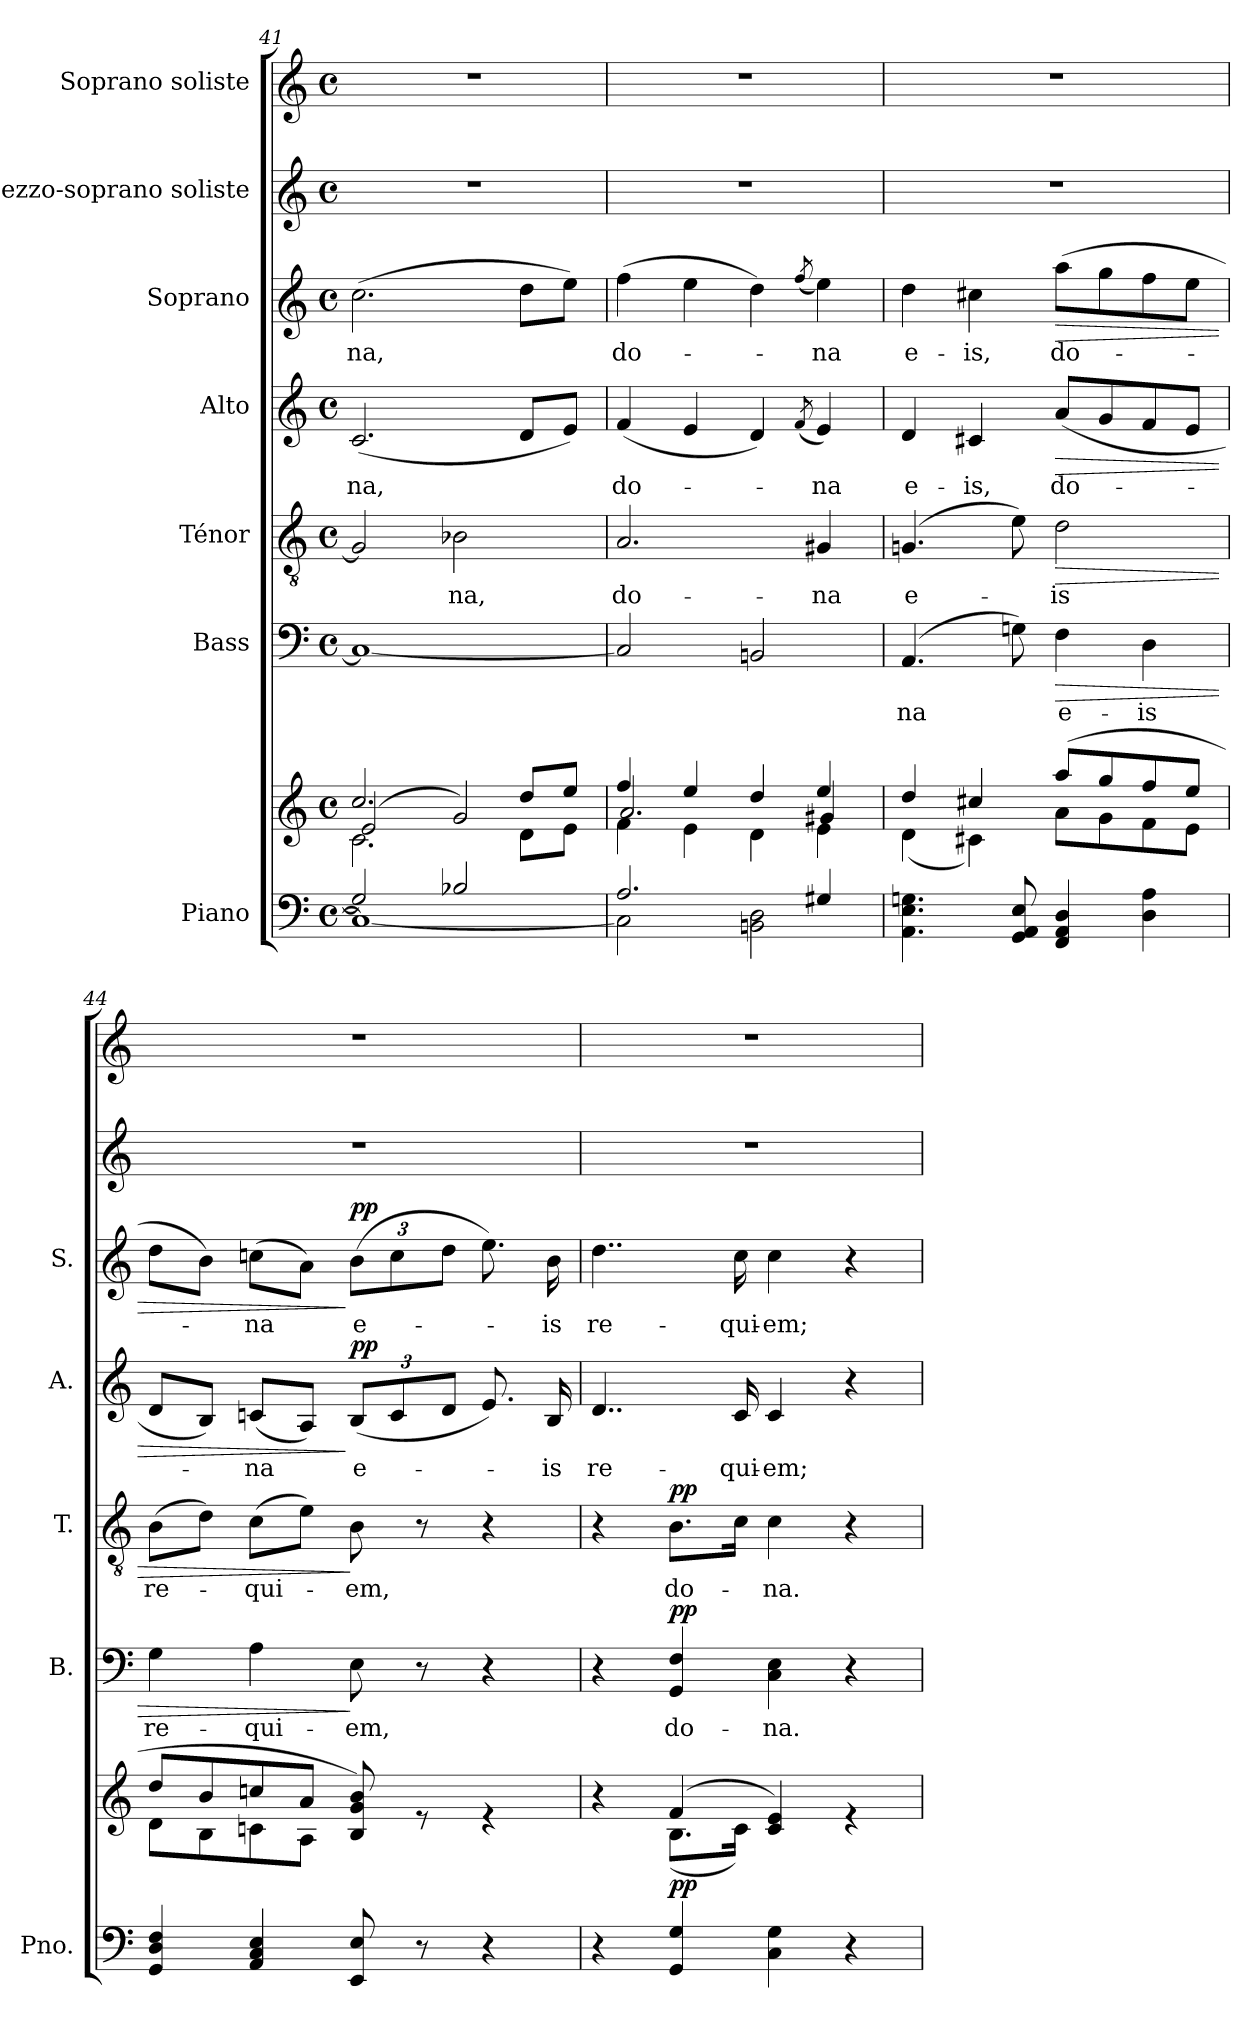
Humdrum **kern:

**kern	**kern	**dynam	**kern	**text	**dynam	**kern	**text	**dynam	**kern	**text	**dynam	**kern	**text	**dynam	**kern	**kern
*part7	*part7	*part7	*part6	*part6	*part6	*part5	*part5	*part5	*part4	*part4	*part4	*part3	*part3	*part3	*part2	*part1
*staff8	*staff7	*staff7/8	*staff6	*staff6	*staff6	*staff5	*staff5	*staff5	*staff4	*staff4	*staff4	*staff3	*staff3	*staff3	*staff2	*staff1
*I"Piano	*	*	*I"Bass	*	*	*I"Ténor	*	*	*I"Alto	*	*	*I"Soprano	*	*	*I"Mezzo-soprano soliste	*I"Soprano soliste
*I'Pno.	*	*	*I'B.	*	*	*I'T.	*	*	*I'A.	*	*	*I'S.	*	*	*	*
*clefF4	*clefG2	*	*clefF4	*	*	*clefGv2	*	*	*clefG2	*	*	*clefG2	*	*	*clefG2	*clefG2
*k[]	*k[]	*	*k[]	*	*	*k[]	*	*	*k[]	*	*	*k[]	*	*	*k[]	*k[]
*M4/4	*M4/4	*	*M4/4	*	*	*M4/4	*	*	*M4/4	*	*	*M4/4	*	*	*M4/4	*M4/4
*met(c)	*met(c)	*	*met(c)	*	*	*met(c)	*	*	*met(c)	*	*	*met(c)	*	*	*met(c)	*met(c)
=41	=41	=41	=41	=41	=41	=41	=41	=41	=41	=41	=41	=41	=41	=41	=41	=41
*^	*^	*	*	*	*	*	*	*	*	*	*	*	*	*	*	*
*	*	*	*^	*	*	*	*	*	*	*	*	*	*	*	*	*	*	*
2G/]	1C_	2.cc/	2.c\	(2e/	.	1C_	.	.	2G/]	.	.	(>2.c/	-na,	.	(2.cc\	-na,	.	1r	1r
2B-X/	.	.	.	2g/)	.	.	.	.	2B-X\	-na,	.	.	.	.	.	.	.	.	.
.	.	8dd/L	8d\L	.	.	.	.	.	.	.	.	8d/L	.	.	8dd\L	.	.	.	.
.	.	8ee/J	8e\J	.	.	.	.	.	.	.	.	8e/J)	.	.	8ee\J)	.	.	.	.
=42	=42	=42	=42	=42	=42	=42	=42	=42	=42	=42	=42	=42	=42	=42	=42	=42	=42	=42	=42
2.A/	2C\]	4ff/	4f\	2.a/	.	2C/]	.	.	2.A/	do-	.	(>4f/	do-	.	(4ff\	do-	.	1r	1r
.	.	4ee/	4e\	.	.	.	.	.	.	.	.	4e/	.	.	4ee\	.	.	.	.
.	2BBn\ 2D\	4dd/	4d\	.	.	2BBn/	.	.	.	.	.	4d/)	.	.	4dd\)	.	.	.	.
.	.	.	.	.	.	.	.	.	.	.	.	(8qf/	.	.	(8qff/	.	.	.	.
4G#X/	.	4ee/	4e\	4g#X/	.	.	.	.	4G#X/	-na	.	4e/)	-na	.	4ee\)	-na	.	.	.
*v	*v	*	*	*	*	*	*	*	*	*	*	*	*	*	*	*	*	*	*
*	*	*v	*v	*	*	*	*	*	*	*	*	*	*	*	*	*	*	*
=43	=43	=43	=43	=43	=43	=43	=43	=43	=43	=43	=43	=43	=43	=43	=43	=43	=43
4.AA\ 4.E\ 4.Gn\	4dd/	(4d\	.	(4.AA/	-na	.	(4.Gn/	e-	.	4d/	e-	.	4dd\	e-	.	1r	1r
.	4cc#X/	4c#X\)	.	.	.	.	.	.	.	4c#X/	-is,	.	4cc#X\	-is,	.	.	.
8GG/ 8AA/ 8E/	.	.	.	8Gn\)	.	.	8e\)	.	.	.	.	.	.	.	.	.	.
!	!	!	!	!	!	!LO:HP:b	!	!	!LO:HP:b	!	!	!LO:HP:b	!	!	!LO:HP:b	!	!
4FF/ 4AA/ 4D/	(8aa/L	8a\L	.	4F\	e-	>	2d\	-is	>	(>8a/L	do-	>	(8aa\L	do-	>	.	.
.	8gg/	8g\	.	.	.	.	.	.	.	8g/	.	.	8gg\	.	.	.	.
4D\ 4A\	8ff/	8f\	.	4D\	-is	.	.	.	.	8f/	.	.	8ff\	.	.	.	.
.	8ee/J	8e\J	.	.	.	.	.	.	.	8e/J	.	.	8ee\J	.	.	.	.
=44	=44	=44	=44	=44	=44	=44	=44	=44	=44	=44	=44	=44	=44	=44	=44	=44	=44
4GG/ 4D/ 4F/	8dd/L	8d\L	.	4G\	re-	.	(8B\L	re-	.	8d/L	.	.	8dd\L	.	.	1r	1r
.	8b/	8B\	.	.	.	.	8d\J)	.	.	8B/J)	.	.	8b\J)	.	.	.	.
4AA/ 4C/ 4E/	8ccn/	8cn\	.	4A\	-qui-	.	(8c\L	-qui-	.	(>8cn/L	-na	.	(8ccn\L	-na	.	.	.
.	8a/J	8A\J	.	.	.	.	8e\J)	.	.	8A/J)	.	.	8a\J)	.	.	.	.
*	*	*	*	*	*	*	*	*	*	*Xbrackettup	*	*	*Xbrackettup	*	*	*	*
!	!	!	!	!	!	!	!	!	!	!	!	!LO:DY:n=1:a	!	!	!LO:DY:n=1:a	!	!
8EE/ 8E/	8B/ 8g/ 8b/)	2ryy	.	8E\	-em,	]	8B\	-em,	]	(>12B/L	e-	] pp	(12b\L	e-	] pp	.	.
.	.	.	.	.	.	.	.	.	.	12c/	.	.	12cc\	.	.	.	.
8r	8re	.	.	8r	.	.	8r	.	.	.	.	.	.	.	.	.	.
.	.	.	.	.	.	.	.	.	.	12d/J	.	.	12dd\J	.	.	.	.
4r	4re	.	.	4r	.	.	4r	.	.	8.e/)	.	.	8.ee\)	.	.	.	.
.	.	.	.	.	.	.	.	.	.	16B/	-is	.	16b\	-is	.	.	.
=45	=45	=45	=45	=45	=45	=45	=45	=45	=45	=45	=45	=45	=45	=45	=45	=45	=45
4r	4r	4ryy	.	4r	.	.	4r	.	.	4..d/	re-	.	4..dd\	re-	.	1r	1r
!	!	!	!LO:DY:a=2	!	!	!LO:DY:a	!	!	!LO:DY:a	!	!	!	!	!	!	!	!
4GG/ 4G/	(4f/	(8.B\L	pp	4GG/ 4F/	do-	pp	8.B\L	do-	pp	.	.	.	.	.	.	.	.
.	.	16c\Jk)	.	.	.	.	16c\Jk	.	.	16c/	-qui-	.	16cc\	-qui-	.	.	.
4C\ 4G\	4c/ 4e/)	2ryy	.	4C\ 4E\	-na.	.	4c\	-na.	.	4c/	-em;	.	4cc\	-em;	.	.	.
4r	4re	.	.	4r	.	.	4r	.	.	4r	.	.	4r	.	.	.	.
*	*v	*v	*	*	*	*	*	*	*	*	*	*	*	*	*	*	*
=	=	=	=	=	=	=	=	=	=	=	=	=	=	=	=	=
*-	*-	*-	*-	*-	*-	*-	*-	*-	*-	*-	*-	*-	*-	*-	*-	*-
